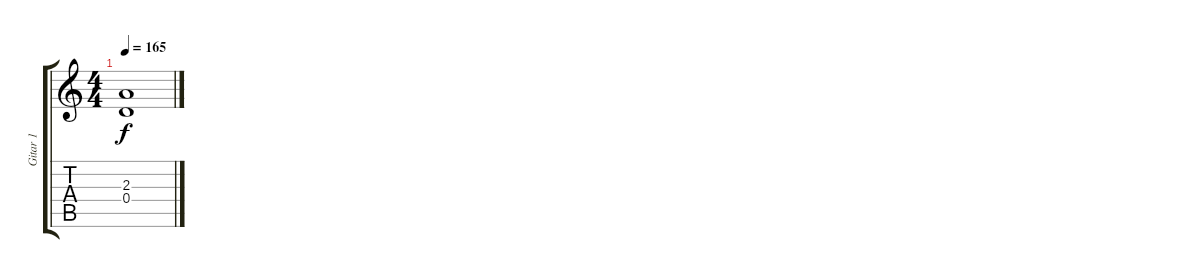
\track ("Gitar 1" "Gitar 1") {instrument electricguitarclean}
\staff {score tabs}
\tuning (E4 B3 G3 D3 A2 E2) {hide}
\ts (4 4)
\tempo 165
\clef g2
\ks c
(2.3{t} 0.4).1{dy f}
